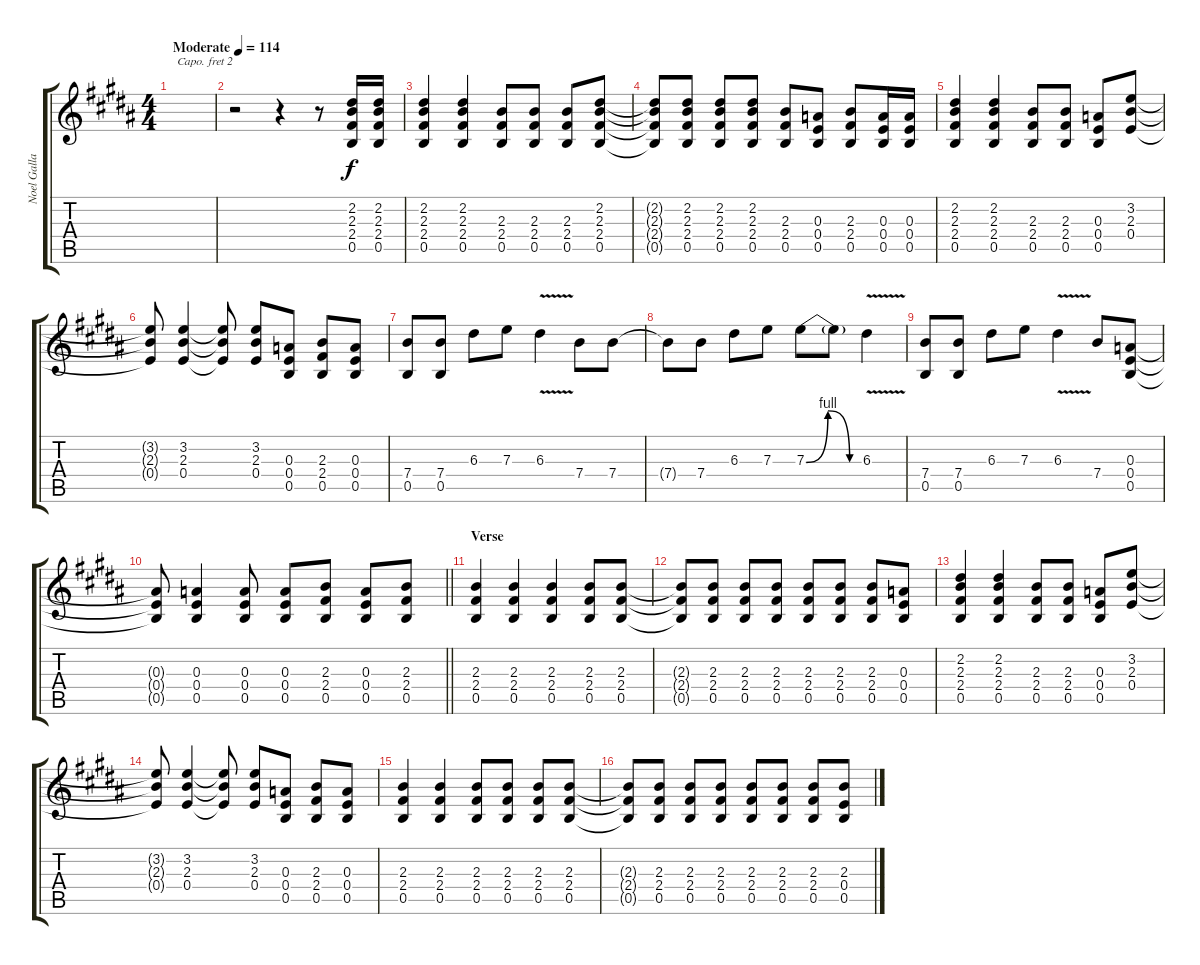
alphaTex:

\track ("Noel Gallagher" "Noel Galla") {instrument distortionguitar}
\staff {score tabs}
\capo 2
\tuning (E4 B3 G3 D3 A2 E2) {hide}
\ts (4 4)
\tempo (114 "Moderate")
\clef g2
\ks b
|
r.2 r.4 r.8 (2.2 2.3 2.4 0.5).16 (2.2 2.3 2.4 0.5).16 |
(2.2 2.3 2.4 0.5).4 (2.2 2.3 2.4 0.5).4 (2.3 2.4 0.5).8 (2.3 2.4 0.5).8 (2.3 2.4 0.5).8 (2.2 2.3 2.4 0.5).8 |
(2.2{t} 2.3{t} 2.4{t} 0.5{t}).8 (2.2 2.3 2.4 0.5).8 (2.2 2.3 2.4 0.5).8 (2.2 2.3 2.4 0.5).8 (2.3 2.4 0.5).8 (0.3 0.4 0.5).8 (2.3 2.4 0.5).8 (0.3 0.4 0.5).16 (0.3 0.4 0.5).16 |
(2.2 2.3 2.4 0.5).4 (2.2 2.3 2.4 0.5).4 (2.3 2.4 0.5).8 (2.3 2.4 0.5).8 (0.3 0.4 0.5).8 (3.2 2.3 0.4).8 |
(3.2{t} 2.3{t} 0.4{t}).8 (3.2 2.3 0.4).4 (3.2{t} 2.3{t} 0.4{t}).8 (3.2 2.3 0.4).8 (0.3 0.4 0.5).8 (2.3 2.4 0.5).8 (0.3 0.4 0.5).8 |
(7.4 0.5).8{volume 16} (7.4 0.5).8 6.3.8 7.3.8 6.3{v}.4 7.4.8 7.4.8 |
7.4{t}.8 7.4.8 6.3.8 7.3.8 7.3{be (custom 0 0 23 4 46 0 60 0)}.8 7.3{t}.8 6.3{v}.4 |
(7.4 0.5).8 (7.4 0.5).8 6.3.8 7.3.8 6.3{v}.4 7.4.8 (0.3 0.4 0.5).8{volume 13} |
\barLineRight lightlight
(0.3{t} 0.4{t} 0.5{t}).8 (0.3 0.4 0.5).4 (0.3 0.4 0.5).8 (0.3 0.4 0.5).8 (2.3 2.4 0.5).8 (0.3 0.4 0.5).8 (2.3 2.4 0.5).8 |
\section ("" "Verse ")
(2.3 2.4 0.5).4 (2.3 2.4 0.5).4 (2.3 2.4 0.5).4 (2.3 2.4 0.5).8 (2.3 2.4 0.5).8 |
(2.3{t} 2.4{t} 0.5{t}).8 (2.3 2.4 0.5).8 (2.3 2.4 0.5).8 (2.3 2.4 0.5).8 (2.3 2.4 0.5).8 (2.3 2.4 0.5).8 (2.3 2.4 0.5).8 (0.3 0.4 0.5).8 |
(2.2 2.3 2.4 0.5).4 (2.2 2.3 2.4 0.5).4 (2.3 2.4 0.5).8 (2.3 2.4 0.5).8 (0.3 0.4 0.5).8 (3.2 2.3 0.4).8 |
(3.2{t} 2.3{t} 0.4{t}).8 (3.2 2.3 0.4).4 (3.2{t} 2.3{t} 0.4{t}).8 (3.2 2.3 0.4).8 (0.3 0.4 0.5).8 (2.3 2.4 0.5).8 (0.3 0.4 0.5).8 |
(2.3 2.4 0.5).4 (2.3 2.4 0.5).4 (2.3 2.4 0.5).8 (2.3 2.4 0.5).8 (2.3 2.4 0.5).8 (2.3 2.4 0.5).8 |
(2.3{t} 2.4{t} 0.5{t}).8 (2.3 2.4 0.5).8 (2.3 2.4 0.5).8 (2.3 2.4 0.5).8 (2.3 2.4 0.5).8 (2.3 2.4 0.5).8 (2.3 2.4 0.5).8 (2.3 0.4 0.5).8
